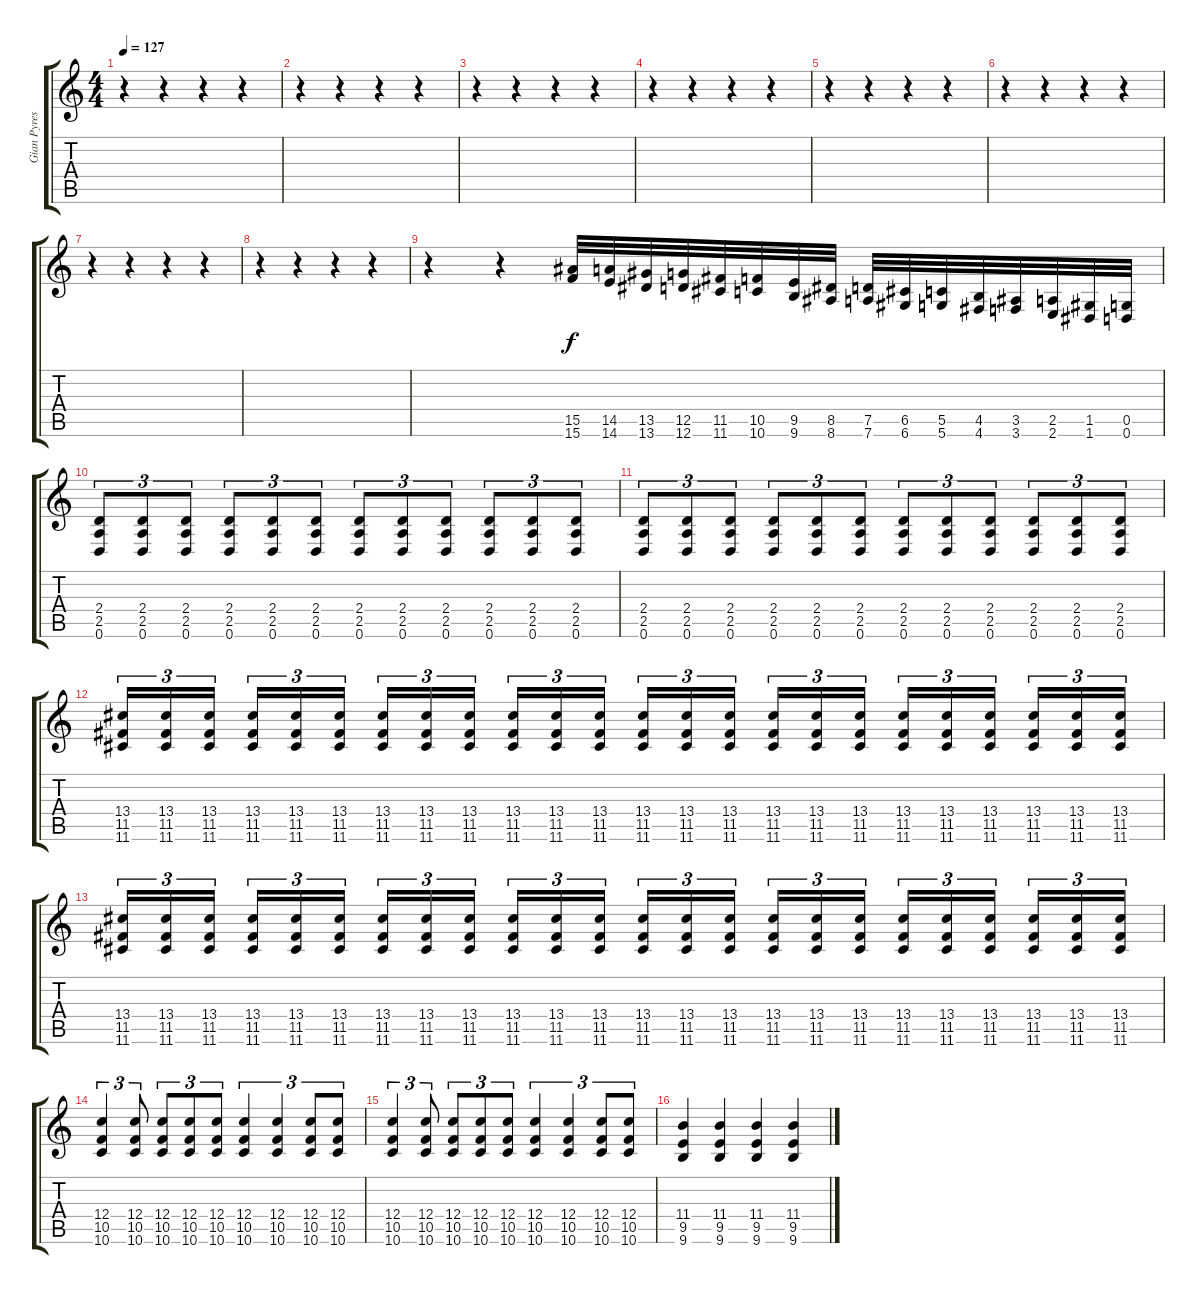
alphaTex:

\track ("Gian Pyres" "Gian Pyres") {instrument distortionguitar}
\staff {score tabs}
\tuning (D4 A3 F3 C3 G2 D2) {hide}
\ts (4 4)
\tempo 127
\clef g2
\ks c
r.4{dy f instrument distortionguitar} r.4 r.4 r.4 |
r.4 r.4 r.4 r.4 |
r.4 r.4 r.4 r.4 |
r.4 r.4 r.4 r.4 |
r.4 r.4 r.4 r.4 |
r.4 r.4 r.4 r.4 |
r.4 r.4 r.4 r.4 |
r.4 r.4 r.4 r.4 |
r.4 r.4 (15.5 15.6).32 (14.5 14.6).32 (13.5 13.6).32 (12.5 12.6).32 (11.5 11.6).32 (10.5 10.6).32 (9.5 9.6).32 (8.5 8.6).32 (7.5 7.6).32 (6.5 6.6).32 (5.5 5.6).32 (4.5 4.6).32 (3.5 3.6).32 (2.5 2.6).32 (1.5 1.6).32 (0.5 0.6).32 |
(2.4 2.5 0.6).8{tu (3 2)} (2.4 2.5 0.6).8{tu (3 2)} (2.4 2.5 0.6).8{tu (3 2)} (2.4 2.5 0.6).8{tu (3 2)} (2.4 2.5 0.6).8{tu (3 2)} (2.4 2.5 0.6).8{tu (3 2)} (2.4 2.5 0.6).8{tu (3 2)} (2.4 2.5 0.6).8{tu (3 2)} (2.4 2.5 0.6).8{tu (3 2)} (2.4 2.5 0.6).8{tu (3 2)} (2.4 2.5 0.6).8{tu (3 2)} (2.4 2.5 0.6).8{tu (3 2)} |
(2.4 2.5 0.6).8{tu (3 2)} (2.4 2.5 0.6).8{tu (3 2)} (2.4 2.5 0.6).8{tu (3 2)} (2.4 2.5 0.6).8{tu (3 2)} (2.4 2.5 0.6).8{tu (3 2)} (2.4 2.5 0.6).8{tu (3 2)} (2.4 2.5 0.6).8{tu (3 2)} (2.4 2.5 0.6).8{tu (3 2)} (2.4 2.5 0.6).8{tu (3 2)} (2.4 2.5 0.6).8{tu (3 2)} (2.4 2.5 0.6).8{tu (3 2)} (2.4 2.5 0.6).8{tu (3 2)} |
(13.4 11.5 11.6).16{tu (3 2)} (13.4 11.5 11.6).16{tu (3 2)} (13.4 11.5 11.6).16{tu (3 2)} (13.4 11.5 11.6).16{tu (3 2)} (13.4 11.5 11.6).16{tu (3 2)} (13.4 11.5 11.6).16{tu (3 2)} (13.4 11.5 11.6).16{tu (3 2)} (13.4 11.5 11.6).16{tu (3 2)} (13.4 11.5 11.6).16{tu (3 2)} (13.4 11.5 11.6).16{tu (3 2)} (13.4 11.5 11.6).16{tu (3 2)} (13.4 11.5 11.6).16{tu (3 2)} (13.4 11.5 11.6).16{tu (3 2)} (13.4 11.5 11.6).16{tu (3 2)} (13.4 11.5 11.6).16{tu (3 2)} (13.4 11.5 11.6).16{tu (3 2)} (13.4 11.5 11.6).16{tu (3 2)} (13.4 11.5 11.6).16{tu (3 2)} (13.4 11.5 11.6).16{tu (3 2)} (13.4 11.5 11.6).16{tu (3 2)} (13.4 11.5 11.6).16{tu (3 2)} (13.4 11.5 11.6).16{tu (3 2)} (13.4 11.5 11.6).16{tu (3 2)} (13.4 11.5 11.6).16{tu (3 2)} |
(13.4 11.5 11.6).16{tu (3 2)} (13.4 11.5 11.6).16{tu (3 2)} (13.4 11.5 11.6).16{tu (3 2)} (13.4 11.5 11.6).16{tu (3 2)} (13.4 11.5 11.6).16{tu (3 2)} (13.4 11.5 11.6).16{tu (3 2)} (13.4 11.5 11.6).16{tu (3 2)} (13.4 11.5 11.6).16{tu (3 2)} (13.4 11.5 11.6).16{tu (3 2)} (13.4 11.5 11.6).16{tu (3 2)} (13.4 11.5 11.6).16{tu (3 2)} (13.4 11.5 11.6).16{tu (3 2)} (13.4 11.5 11.6).16{tu (3 2)} (13.4 11.5 11.6).16{tu (3 2)} (13.4 11.5 11.6).16{tu (3 2)} (13.4 11.5 11.6).16{tu (3 2)} (13.4 11.5 11.6).16{tu (3 2)} (13.4 11.5 11.6).16{tu (3 2)} (13.4 11.5 11.6).16{tu (3 2)} (13.4 11.5 11.6).16{tu (3 2)} (13.4 11.5 11.6).16{tu (3 2)} (13.4 11.5 11.6).16{tu (3 2)} (13.4 11.5 11.6).16{tu (3 2)} (13.4 11.5 11.6).16{tu (3 2)} |
(12.4 10.5 10.6).4{tu (3 2)} (12.4 10.5 10.6).8{tu (3 2)} (12.4 10.5 10.6).8{tu (3 2)} (12.4 10.5 10.6).8{tu (3 2)} (12.4 10.5 10.6).8{tu (3 2)} (12.4 10.5 10.6).4{tu (3 2)} (12.4 10.5 10.6).4{tu (3 2)} (12.4 10.5 10.6).8{tu (3 2)} (12.4 10.5 10.6).8{tu (3 2)} |
(12.4 10.5 10.6).4{tu (3 2)} (12.4 10.5 10.6).8{tu (3 2)} (12.4 10.5 10.6).8{tu (3 2)} (12.4 10.5 10.6).8{tu (3 2)} (12.4 10.5 10.6).8{tu (3 2)} (12.4 10.5 10.6).4{tu (3 2)} (12.4 10.5 10.6).4{tu (3 2)} (12.4 10.5 10.6).8{tu (3 2)} (12.4 10.5 10.6).8{tu (3 2)} |
(11.4 9.5 9.6).4 (11.4 9.5 9.6).4 (11.4 9.5 9.6).4 (11.4 9.5 9.6).4
